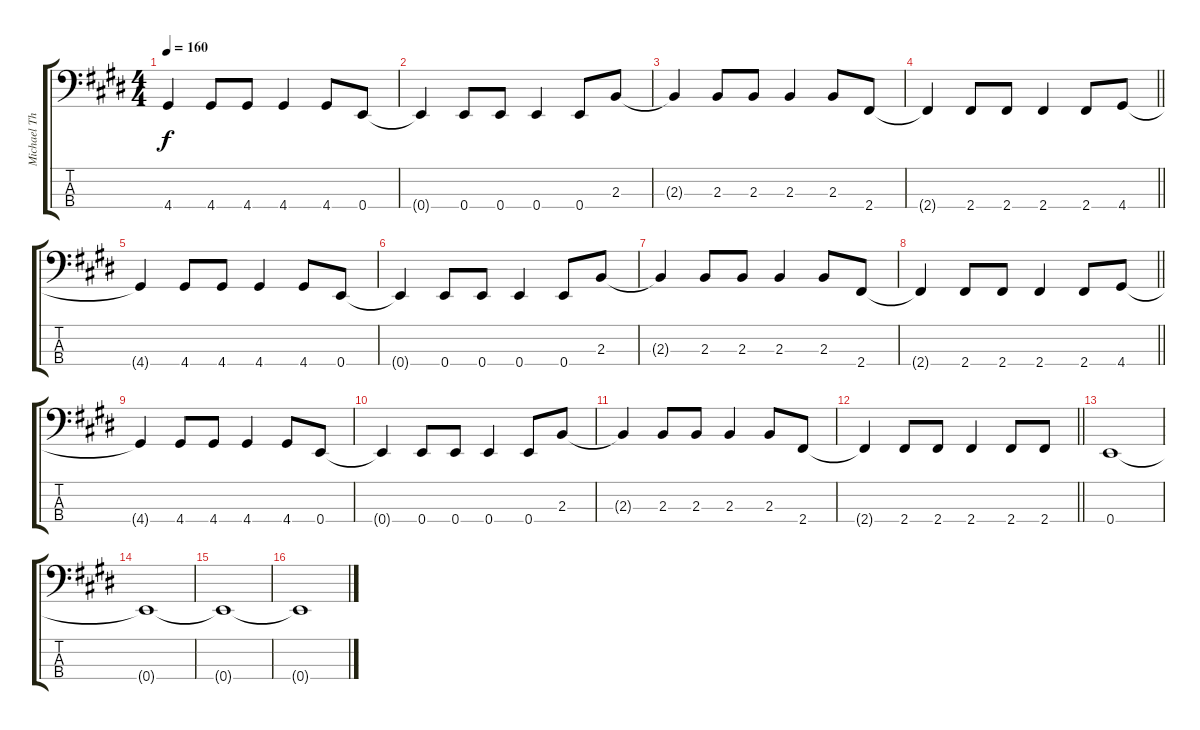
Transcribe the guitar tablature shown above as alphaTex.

\track ("Michael Thomas - Bass" "Michael Th") {instrument electricbassfinger}
\staff {score tabs}
\tuning (G2 D2 A1 E1) {hide}
\ts (4 4)
\tempo 160
\clef f4
\ks e
4.4{t}.4{dy f} 4.4.8 4.4.8 4.4.4 4.4.8 0.4.8 |
0.4{t}.4 0.4.8 0.4.8 0.4.4 0.4.8 2.3.8 |
2.3{t}.4 2.3.8 2.3.8 2.3.4 2.3.8 2.4.8 |
\barLineRight lightlight
2.4{t}.4 2.4.8 2.4.8 2.4.4 2.4.8 4.4.8 |
4.4{t}.4 4.4.8 4.4.8 4.4.4 4.4.8 0.4.8 |
0.4{t}.4 0.4.8 0.4.8 0.4.4 0.4.8 2.3.8 |
2.3{t}.4 2.3.8 2.3.8 2.3.4 2.3.8 2.4.8 |
\barLineRight lightlight
2.4{t}.4 2.4.8 2.4.8 2.4.4 2.4.8 4.4.8 |
4.4{t}.4 4.4.8 4.4.8 4.4.4 4.4.8 0.4.8 |
0.4{t}.4 0.4.8 0.4.8 0.4.4 0.4.8 2.3.8 |
2.3{t}.4 2.3.8 2.3.8 2.3.4 2.3.8 2.4.8 |
\barLineRight lightlight
2.4{t}.4 2.4.8 2.4.8 2.4.4 2.4.8 2.4.8 |
0.4.1 |
0.4{t}.1 |
0.4{t}.1 |
0.4{t}.1
